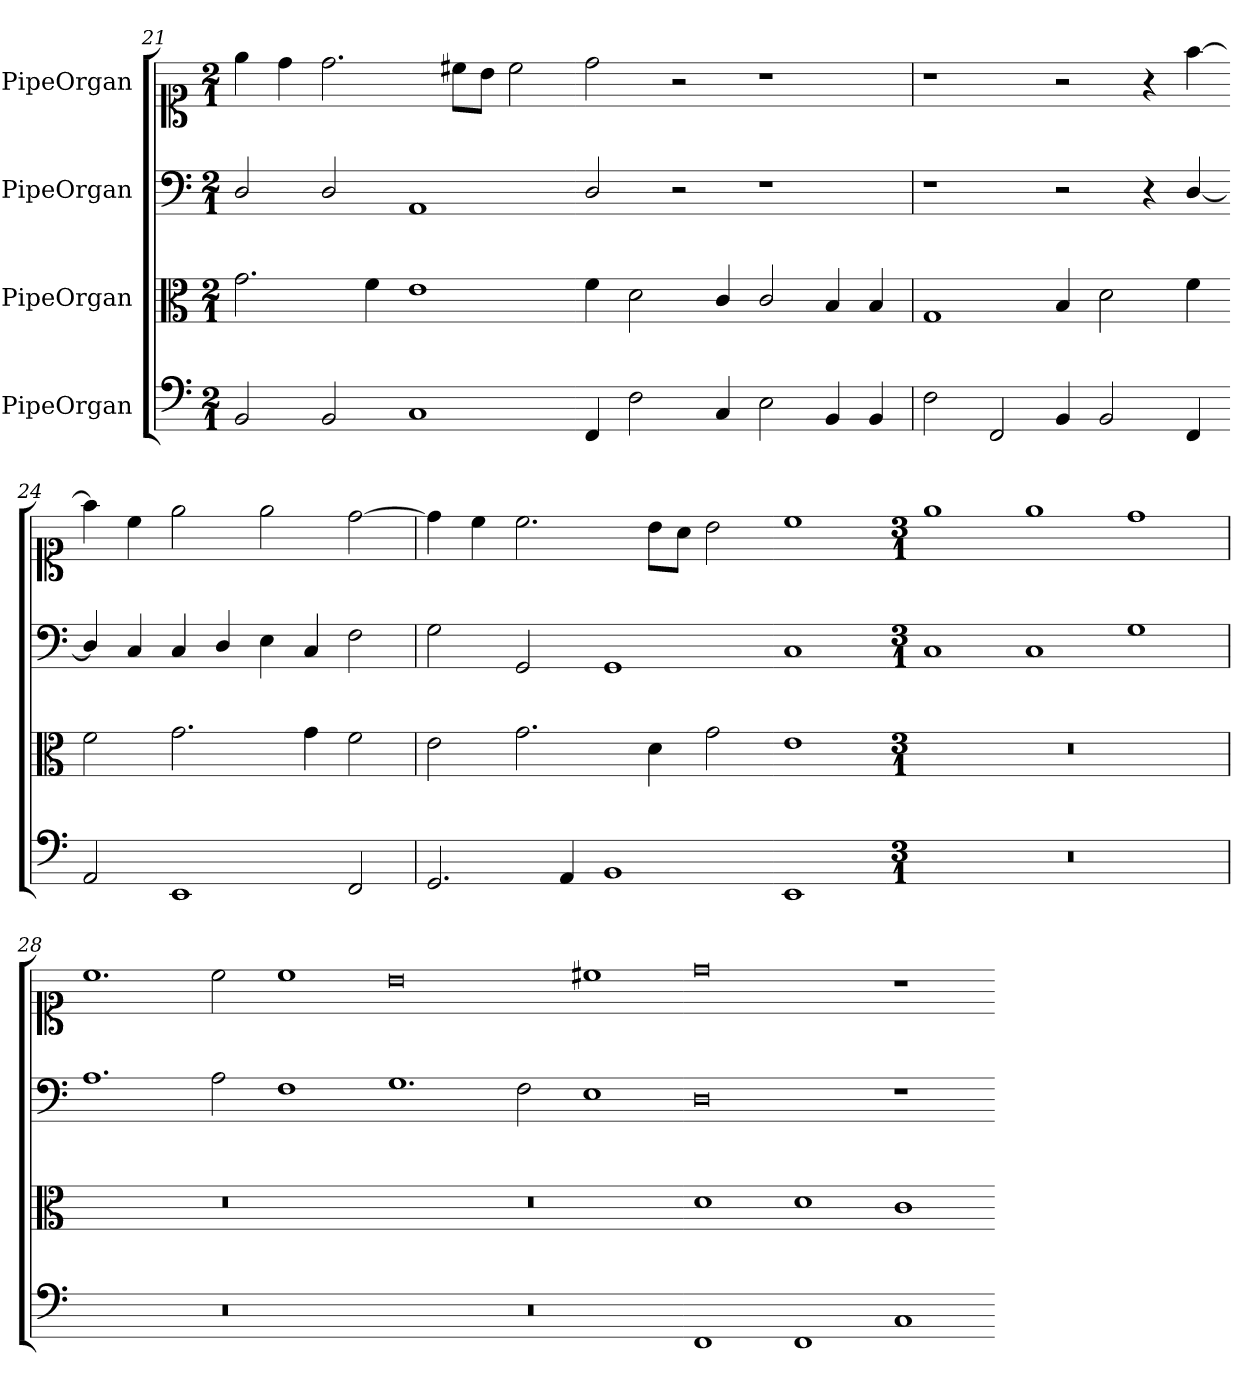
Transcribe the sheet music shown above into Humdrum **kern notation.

**kern	**kern	**kern	**kern
*part4	*part3	*part2	*part1
*staff4	*staff3	*staff2	*staff1
*I"PipeOrgan	*I"PipeOrgan	*I"PipeOrgan	*I"PipeOrgan
*clefF5	*clefC3	*clefF4	*clefC1
*k[]	*k[]	*k[]	*k[]
*D:dor	*D:dor	*D:dor	*D:dor
*M2/1	*M2/1	*M2/1	*M2/1
=21	=21	=21	=21
2GG/	2.g\	2D/	4ee\
.	.	.	4dd\
2GG/	.	2D/	2.dd\
.	4f\	.	.
1AA	1e	1AA	.
.	.	.	8cc#X\L
.	.	.	8b\J
.	.	.	2cc#\
=22-	=22-	=22-	=22-
4DD/	4f\	2D/	2dd\
2D\	2d\	.	.
.	.	2r	2r
4AA/	4c/	.	.
2C\	2c/	1r	1r
4GG/	4B/	.	.
4GG/	4B/	.	.
=23	=23	=23	=23
2D\	1G	1r	1r
2DD/	.	.	.
4GG/	4B/	2r	2r
2GG/	2d\	.	.
.	.	4r	4r
4DD/	4f\	[4D/	[4ff\
=24-	=24-	=24-	=24-
2FF/	2f\	4D/]	4ff\]
.	.	4C/	4cc\
1CC	2.g\	4C/	2ee\
.	.	4D/	.
.	.	4E\	2ee\
.	4g\	4C/	.
2DD/	2f\	2F\	[2dd\
=25	=25	=25	=25
2.EE/	2e\	2G\	4dd\]
.	.	.	4cc\
.	2.g\	2GG/	2.cc\
4FF/	.	.	.
1GG	.	1GG	.
.	4d\	.	8b\L
.	.	.	8a\J
.	2g\	.	2b\
=26-	=26-	=26-	=26-
1CC	1e	1C	1cc
=27-	=27-	=27-	=27-
*M3/1	*M3/1	*M3/1	*M3/1
0.r	0.r	1C	1ee
.	.	1C	1ee
.	.	1G	1dd
=28	=28	=28	=28
0.r	0.r	1.A	1.cc
.	.	2A\	2cc\
.	.	1F	1cc
=29-	=29-	=29-	=29-
0.r	0.r	1.G	0b
.	.	2F\	.
.	.	1E	1cc#X
=30-	=30-	=30-	=30-
1DD	1d	0D	0dd
1DD	1d	.	.
1AA	1c	1r	1r
=-	=-	=-	=-
*-	*-	*-	*-
